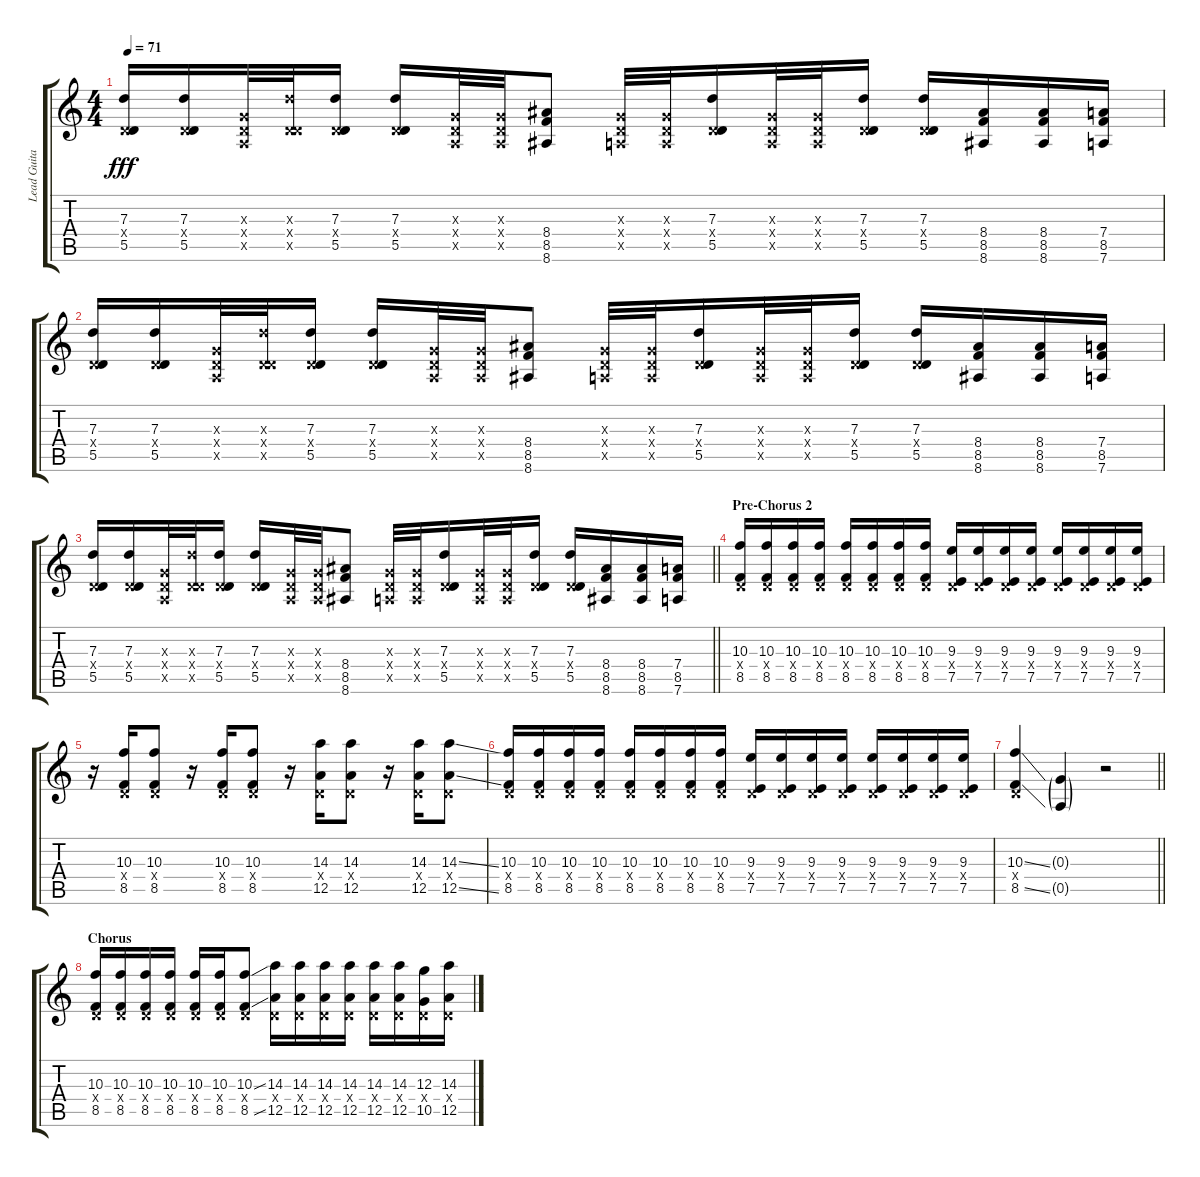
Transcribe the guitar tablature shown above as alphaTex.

\track ("Lead Guitar" "Lead Guita") {instrument distortionguitar}
\staff {score tabs}
\tuning (E4 B3 G3 D3 A2 D2) {hide}
\ts (4 4)
\tempo 71
\clef g2
\ks c
(7.3 0.4{x} 5.5).16{dy fff} (7.3 0.4{x} 5.5).16 (0.3{x} 0.4{x} 0.5{x}).32 (7.3{x} 0.4{x} 5.5{x}).32 (7.3 0.4{x} 5.5).16 (7.3 0.4{x} 5.5).16 (0.3{x} 0.4{x} 0.5{x}).32 (0.3{x} 0.4{x} 0.5{x}).32 (8.4 8.5 8.6).8 (0.3{x} 0.4{x} 0.5{x}).32 (0.3{x} 0.4{x} 0.5{x}).32 (7.3 0.4{x} 5.5).16 (0.3{x} 0.4{x} 0.5{x}).32 (0.3{x} 0.4{x} 0.5{x}).32 (7.3 0.4{x} 5.5).16 (7.3 0.4{x} 5.5).16 (8.4 8.5 8.6).16 (8.4 8.5 8.6).16 (7.4 8.5 7.6).16 |
(7.3 0.4{x} 5.5).16 (7.3 0.4{x} 5.5).16 (0.3{x} 0.4{x} 0.5{x}).32 (7.3{x} 0.4{x} 5.5{x}).32 (7.3 0.4{x} 5.5).16 (7.3 0.4{x} 5.5).16 (0.3{x} 0.4{x} 0.5{x}).32 (0.3{x} 0.4{x} 0.5{x}).32 (8.4 8.5 8.6).8 (0.3{x} 0.4{x} 0.5{x}).32 (0.3{x} 0.4{x} 0.5{x}).32 (7.3 0.4{x} 5.5).16 (0.3{x} 0.4{x} 0.5{x}).32 (0.3{x} 0.4{x} 0.5{x}).32 (7.3 0.4{x} 5.5).16 (7.3 0.4{x} 5.5).16 (8.4 8.5 8.6).16 (8.4 8.5 8.6).16 (7.4 8.5 7.6).16 |
\barLineRight lightlight
(7.3 0.4{x} 5.5).16 (7.3 0.4{x} 5.5).16 (0.3{x} 0.4{x} 0.5{x}).32 (7.3{x} 0.4{x} 5.5{x}).32 (7.3 0.4{x} 5.5).16 (7.3 0.4{x} 5.5).16 (0.3{x} 0.4{x} 0.5{x}).32 (0.3{x} 0.4{x} 0.5{x}).32 (8.4 8.5 8.6).8 (0.3{x} 0.4{x} 0.5{x}).32 (0.3{x} 0.4{x} 0.5{x}).32 (7.3 0.4{x} 5.5).16 (0.3{x} 0.4{x} 0.5{x}).32 (0.3{x} 0.4{x} 0.5{x}).32 (7.3 0.4{x} 5.5).16 (7.3 0.4{x} 5.5).16 (8.4 8.5 8.6).16 (8.4 8.5 8.6).16 (7.4 8.5 7.6).16 |
\section ("" "Pre-Chorus 2")
(10.3 0.4{x} 8.5).16 (10.3 0.4{x} 8.5).16 (10.3 0.4{x} 8.5).16 (10.3 0.4{x} 8.5).16 (10.3 0.4{x} 8.5).16 (10.3 0.4{x} 8.5).16 (10.3 0.4{x} 8.5).16 (10.3 0.4{x} 8.5).16 (9.3 0.4{x} 7.5).16 (9.3 0.4{x} 7.5).16 (9.3 0.4{x} 7.5).16 (9.3 0.4{x} 7.5).16 (9.3 0.4{x} 7.5).16 (9.3 0.4{x} 7.5).16 (9.3 0.4{x} 7.5).16 (9.3 0.4{x} 7.5).16 |
r.16 (10.3 0.4{x} 8.5).16 (10.3 0.4{x} 8.5).8 r.16 (10.3 0.4{x} 8.5).16 (10.3 0.4{x} 8.5).8 r.16 (14.3 0.4{x} 12.5).16 (14.3 0.4{x} 12.5).8 r.16 (14.3 0.4{x} 12.5).16 (14.3{ss} 0.4{x} 12.5{ss}).8 |
(10.3 0.4{x} 8.5).16 (10.3 0.4{x} 8.5).16 (10.3 0.4{x} 8.5).16 (10.3 0.4{x} 8.5).16 (10.3 0.4{x} 8.5).16 (10.3 0.4{x} 8.5).16 (10.3 0.4{x} 8.5).16 (10.3 0.4{x} 8.5).16 (9.3 0.4{x} 7.5).16 (9.3 0.4{x} 7.5).16 (9.3 0.4{x} 7.5).16 (9.3 0.4{x} 7.5).16 (9.3 0.4{x} 7.5).16 (9.3 0.4{x} 7.5).16 (9.3 0.4{x} 7.5).16 (9.3 0.4{x} 7.5).16 |
\barLineRight lightlight
(10.3{ss} 0.4{x} 8.5{ss}).4 (0.3{g} 0.5{g}).4 r.2 |
\section ("" "Chorus")
(10.3 0.4{x} 8.5).16 (10.3 0.4{x} 8.5).16 (10.3 0.4{x} 8.5).16 (10.3 0.4{x} 8.5).16 (10.3 0.4{x} 8.5).16 (10.3 0.4{x} 8.5).16 (10.3{ss} 0.4{x} 8.5{ss}).8 (14.3 0.4{x} 12.5).16 (14.3 0.4{x} 12.5).16 (14.3 0.4{x} 12.5).16 (14.3 0.4{x} 12.5).16 (14.3 0.4{x} 12.5).16 (14.3 0.4{x} 12.5).16 (12.3 0.4{x} 10.5).16 (14.3 0.4{x} 12.5).16
